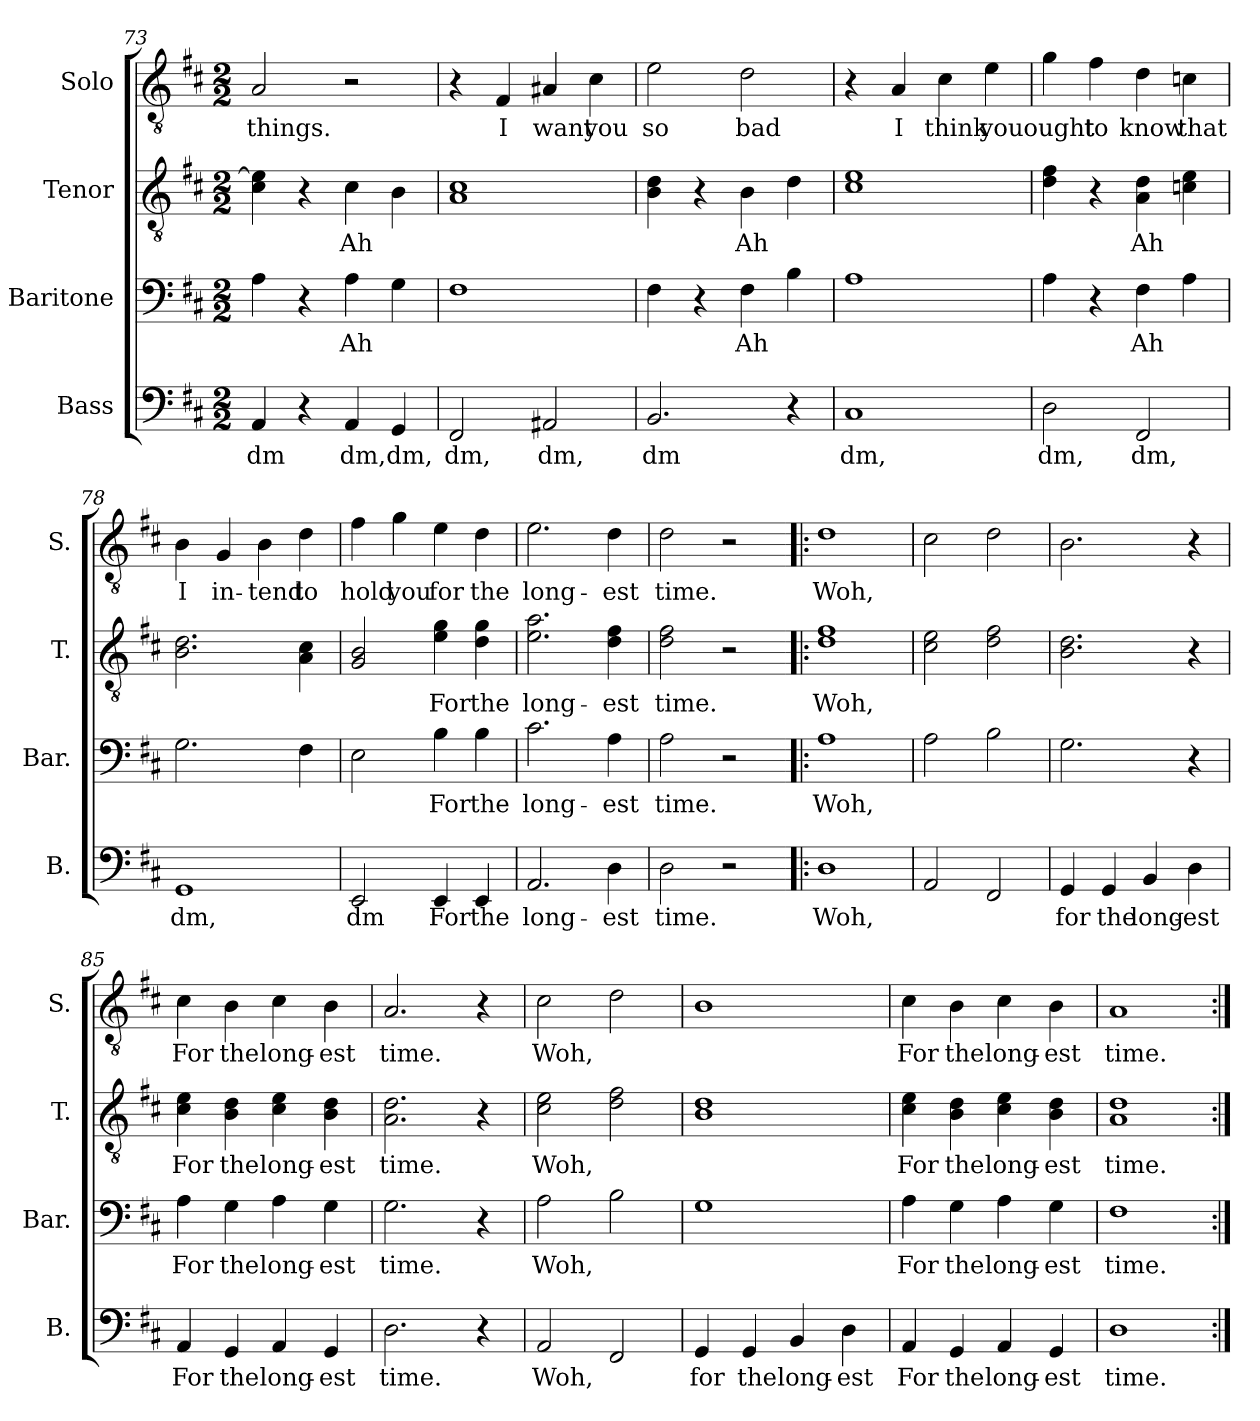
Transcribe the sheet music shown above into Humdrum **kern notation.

**kern	**text	**kern	**text	**kern	**text	**kern	**text
*part4	*part4	*part3	*part3	*part2	*part2	*part1	*part1
*staff4	*staff4	*staff3	*staff3	*staff2	*staff2	*staff1	*staff1
*I"Bass	*	*I"Baritone	*	*I"Tenor	*	*I"Solo	*
*I'B.	*	*I'Bar.	*	*I'T.	*	*I'S.	*
*clefF4	*	*clefF4	*	*clefGv2	*	*clefGv2	*
*k[f#c#]	*	*k[f#c#]	*	*k[f#c#]	*	*k[f#c#]	*
*M2/2	*	*M2/2	*	*M2/2	*	*M2/2	*
=73	=73	=73	=73	=73	=73	=73	=73
!	!LO:LY:b	!	!	!	!	!	!LO:LY:b
4AA/	dm	4A\	.	4c#\ 4e\]	.	2A/	things.
4r	.	4r	.	4r	.	.	.
!	!LO:LY:b	!	!LO:LY:b	!	!LO:LY:b	!	!
4AA/	dm,	4A\	Ah	4c#\	Ah	2r	.
!	!LO:LY:b	!	!	!	!	!	!
4GG/	dm,	4G\	.	4B\	.	.	.
=74	=74	=74	=74	=74	=74	=74	=74
!	!LO:LY:b	!	!	!	!	!	!
2FF#/	dm,	1F#	.	1A 1c#	.	4r	.
!	!	!	!	!	!	!	!LO:LY:b
.	.	.	.	.	.	4F#/	I
!	!LO:LY:b	!	!	!	!	!	!LO:LY:b
2AA#X/	dm,	.	.	.	.	4A#X/	want
!	!	!	!	!	!	!	!LO:LY:b
.	.	.	.	.	.	4c#\	you
=75	=75	=75	=75	=75	=75	=75	=75
!	!LO:LY:b	!	!	!	!	!	!LO:LY:b
2.BB/	dm	4F#\	.	4B\ 4d\	.	2e\	so
.	.	4r	.	4r	.	.	.
!	!	!	!LO:LY:b	!	!LO:LY:b	!	!LO:LY:b
.	.	4F#\	Ah	4B\	Ah	2d\	bad
4r	.	4B\	.	4d\	.	.	.
=76	=76	=76	=76	=76	=76	=76	=76
!	!LO:LY:b	!	!	!	!	!	!
1C#	dm,	1A	.	1c# 1e	.	4r	.
!	!	!	!	!	!	!	!LO:LY:b
.	.	.	.	.	.	4A/	I
!	!	!	!	!	!	!	!LO:LY:b
.	.	.	.	.	.	4c#\	think
!	!	!	!	!	!	!	!LO:LY:b
.	.	.	.	.	.	4e\	you
!!LO:LB:g=z
=77	=77	=77	=77	=77	=77	=77	=77
!	!LO:LY:b	!	!	!	!	!	!LO:LY:b
2D\	dm,	4A\	.	4d\ 4f#\	.	4g\	ought
!	!	!	!	!	!	!	!LO:LY:b
.	.	4r	.	4r	.	4f#\	to
!	!LO:LY:b	!	!LO:LY:b	!	!LO:LY:b	!	!LO:LY:b
2FF#/	dm,	4F#\	Ah	4A\ 4d\	Ah	4d\	know
!	!	!	!	!	!	!	!LO:LY:b
.	.	4A\	.	4cn\ 4e\	.	4cn\	that
=78	=78	=78	=78	=78	=78	=78	=78
!	!LO:LY:b	!	!	!	!	!	!LO:LY:b
1GG	dm,	2.G\	.	2.B\ 2.d\	.	4B\	I
!	!	!	!	!	!	!	!LO:LY:b
.	.	.	.	.	.	4G/	in-
!	!	!	!	!	!	!	!LO:LY:b
.	.	.	.	.	.	4B\	-tend
!	!	!	!	!	!	!	!LO:LY:b
.	.	4F#\	.	4A\ 4c#\	.	4d\	to
=79	=79	=79	=79	=79	=79	=79	=79
!	!LO:LY:b	!	!	!	!	!	!LO:LY:b
2EE/	dm	2E\	.	2G/ 2B/	.	4f#\	hold
!	!	!	!	!	!	!	!LO:LY:b
.	.	.	.	.	.	4g\	you
!	!LO:LY:b	!	!LO:LY:b	!	!LO:LY:b	!	!LO:LY:b
4EE/	For	4B\	For	4e\ 4g\	For	4e\	for
!	!LO:LY:b	!	!LO:LY:b	!	!LO:LY:b	!	!LO:LY:b
4EE/	the	4B\	the	4d\ 4g\	the	4d\	the
=80	=80	=80	=80	=80	=80	=80	=80
!	!LO:LY:b	!	!LO:LY:b	!	!LO:LY:b	!	!LO:LY:b
2.AA/	long-	2.c#\	long-	2.e\ 2.a\	long-	2.e\	long-
!	!LO:LY:b	!	!LO:LY:b	!	!LO:LY:b	!	!LO:LY:b
4D\	-est	4A\	-est	4d\ 4f#\	-est	4d\	-est
=81	=81	=81	=81	=81	=81	=81	=81
!	!LO:LY:b	!	!LO:LY:b	!	!LO:LY:b	!	!LO:LY:b
2D\	time.	2A\	time.	2d\ 2f#\	time.	2d\	time.
2r	.	2r	.	2r	.	2r	.
=82!|:	=82!|:	=82!|:	=82!|:	=82!|:	=82!|:	=82!|:	=82!|:
!	!LO:LY:b	!	!LO:LY:b	!	!LO:LY:b	!	!LO:LY:b
1D	Woh,	1A	Woh,	1d 1f#	Woh,	1d	Woh,
=83	=83	=83	=83	=83	=83	=83	=83
2AA/	.	2A\	.	2c#\ 2e\	.	2c#\	.
2FF#/	.	2B\	.	2d\ 2f#\	.	2d\	.
!!LO:LB:g=z
=84	=84	=84	=84	=84	=84	=84	=84
!	!LO:LY:b	!	!	!	!	!	!
4GG/	for	2.G\	.	2.B\ 2.d\	.	2.B\	.
!	!LO:LY:b	!	!	!	!	!	!
4GG/	the	.	.	.	.	.	.
!	!LO:LY:b	!	!	!	!	!	!
4BB/	long-	.	.	.	.	.	.
!	!LO:LY:b	!	!	!	!	!	!
4D\	-est	4r	.	4r	.	4r	.
=85	=85	=85	=85	=85	=85	=85	=85
!	!LO:LY:b	!	!LO:LY:b	!	!LO:LY:b	!	!LO:LY:b
4AA/	For	4A\	For	4c#\ 4e\	For	4c#\	For
!	!LO:LY:b	!	!LO:LY:b	!	!LO:LY:b	!	!LO:LY:b
4GG/	the	4G\	the	4B\ 4d\	the	4B\	the
!	!LO:LY:b	!	!LO:LY:b	!	!LO:LY:b	!	!LO:LY:b
4AA/	long-	4A\	long-	4c#\ 4e\	long-	4c#\	long-
!	!LO:LY:b	!	!LO:LY:b	!	!LO:LY:b	!	!LO:LY:b
4GG/	-est	4G\	-est	4B\ 4d\	-est	4B\	-est
=86	=86	=86	=86	=86	=86	=86	=86
!	!LO:LY:b	!	!LO:LY:b	!	!LO:LY:b	!	!LO:LY:b
2.D\	time.	2.G\	time.	2.A\ 2.d\	time.	2.A/	time.
4r	.	4r	.	4r	.	4r	.
=87	=87	=87	=87	=87	=87	=87	=87
!	!LO:LY:b	!	!LO:LY:b	!	!LO:LY:b	!	!LO:LY:b
2AA/	Woh,	2A\	Woh,	2c#\ 2e\	Woh,	2c#\	Woh,
2FF#/	.	2B\	.	2d\ 2f#\	.	2d\	.
=88	=88	=88	=88	=88	=88	=88	=88
!	!LO:LY:b	!	!	!	!	!	!
4GG/	for	1G	.	1B 1d	.	1B	.
!	!LO:LY:b	!	!	!	!	!	!
4GG/	the	.	.	.	.	.	.
!	!LO:LY:b	!	!	!	!	!	!
4BB/	long-	.	.	.	.	.	.
!	!LO:LY:b	!	!	!	!	!	!
4D\	-est	.	.	.	.	.	.
=89	=89	=89	=89	=89	=89	=89	=89
!	!LO:LY:b	!	!LO:LY:b	!	!LO:LY:b	!	!LO:LY:b
4AA/	For	4A\	For	4c#\ 4e\	For	4c#\	For
!	!LO:LY:b	!	!LO:LY:b	!	!LO:LY:b	!	!LO:LY:b
4GG/	the	4G\	the	4B\ 4d\	the	4B\	the
!	!LO:LY:b	!	!LO:LY:b	!	!LO:LY:b	!	!LO:LY:b
4AA/	long-	4A\	long-	4c#\ 4e\	long-	4c#\	long-
!	!LO:LY:b	!	!LO:LY:b	!	!LO:LY:b	!	!LO:LY:b
4GG/	-est	4G\	-est	4B\ 4d\	-est	4B\	-est
=90	=90	=90	=90	=90	=90	=90	=90
!	!LO:LY:b	!	!LO:LY:b	!	!LO:LY:b	!	!LO:LY:b
1D	time.	1F#	time.	1A 1d	time.	1A	time.
=:|!	=:|!	=:|!	=:|!	=:|!	=:|!	=:|!	=:|!
*-	*-	*-	*-	*-	*-	*-	*-
